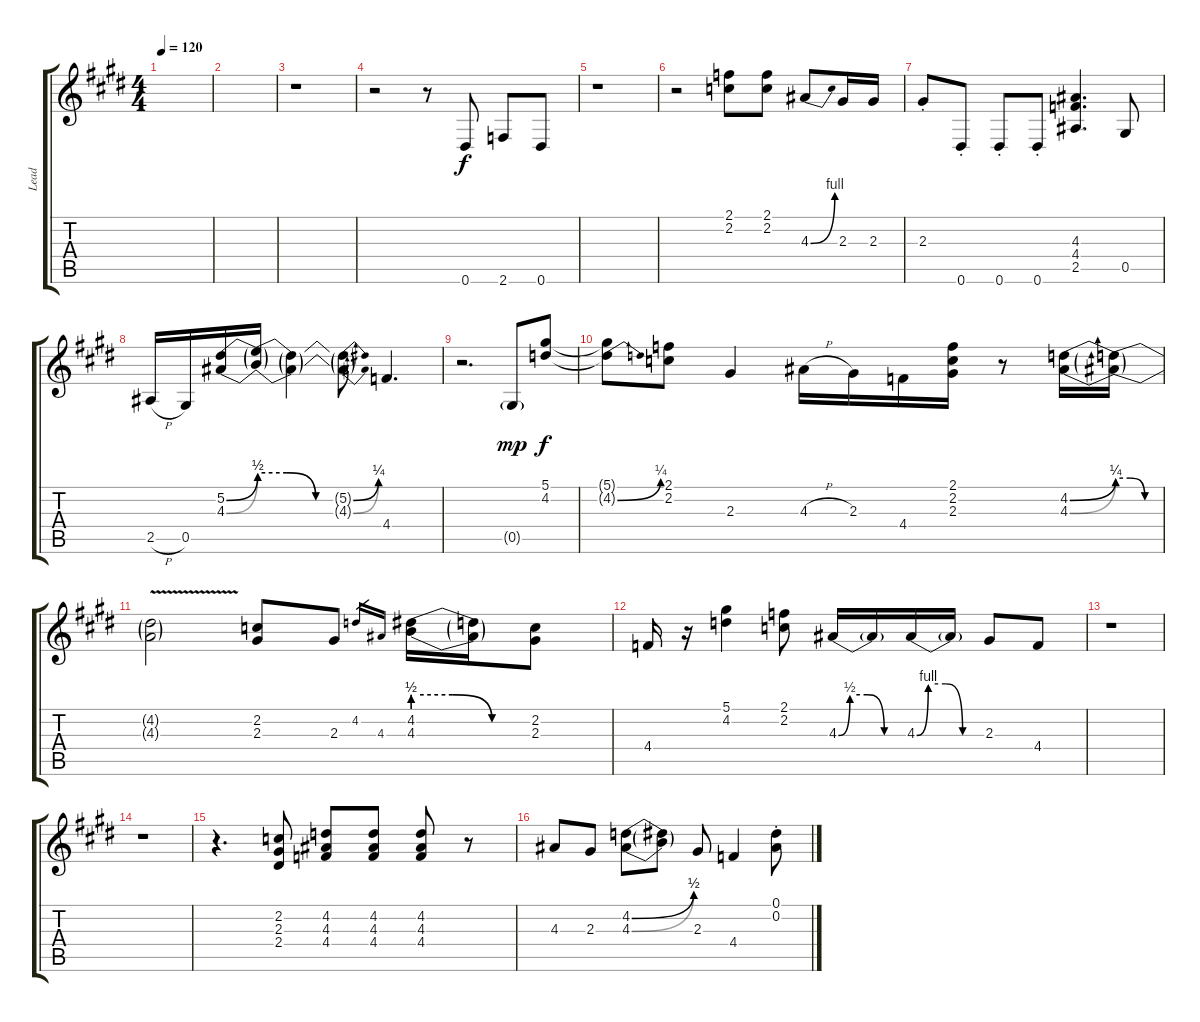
\track ("Lead" "Lead") {instrument distortionguitar}
\staff {score tabs}
\tuning (Eb4 Bb3 Gb3 Db3 Ab2 Eb2) {hide}
\ts (4 4)
\tempo 120
\clef g2
\ks e
|
|
r.1 |
\ks c#minor
r.2 r.8 0.6.8 2.6.8 0.6.8 |
r.1 |
\ks e
r.2 (2.1 2.2).8 (2.1 2.2).8 4.3{be (bend 0 0 60 4)}.8 2.3.16 2.3.16 |
\ks c#minor
2.3{st}.8 0.6{st}.8 0.6{st}.8 0.6{st}.8 (4.3 4.4 2.5).4{d} 0.5.8 |
2.5{h}.16 0.5.16 (5.2{be (bend 0 0 60 2)} 4.3{be (bend 0 0 60 2)}).16 (5.2{be (custom 0 2 20 2 40 0 60 0) t} 4.3{be (custom 0 2 20 2 40 0 60 0) t}).16 (5.2{t} 4.3{t}).4 (5.2{be (bend 0 0 60 1) t} 4.3{be (bend 0 0 60 1) t}).8 4.4.4{d} |
r.2{d} 0.5{g}.8{dy mp} (5.1 4.2).8{dy f} |
\ks e
(5.1{t} 4.2{be (bend 0 0 60 1) t}).8 (2.1 2.2).8 2.3.4 4.3{h}.16 2.3.16 4.4.16 (2.1 2.2 2.3).16 r.8 (4.2{be (bend 0 0 60 1)} 4.3{be (bend 0 0 60 1)}).16 (4.2{be (custom 0 1 20 1 40 0 60 0) t} 4.3{be (custom 0 1 20 1 40 0 60 0) t}).16 |
\ks c#minor
(4.2{v t} 4.3{v t}).2 (2.2 2.3).8 2.3.8 4.2.16{gr} 4.3.16{gr} (4.2{be (custom 0 2 20 2 40 0 60 0)} 4.3{be (custom 0 2 20 2 40 0 60 0)}).16 (4.2{t} 4.3{t}).16 (2.2 2.3).8 |
\ks e
4.4.16 r.16 (5.1 4.2).4 (2.1 2.2).8 4.3{be (custom 0 0 10 2 25 2 40 0 60 0)}.16 4.3{t}.16 4.3{be (custom 0 0 10 4 25 4 40 0 60 0)}.16 4.3{t}.16 2.3.8 4.4.8 |
\ks c#minor
r.1 |
\ks e
r.1 |
\ks c#minor
r.4{d} (2.2 2.3 2.4).8 (4.2 4.3 4.4).8 (4.2 4.3 4.4).8 (4.2 4.3 4.4).8 r.8 |
\ks e
4.3.8 2.3.8 (4.2{be (bend 0 0 60 2)} 4.3{be (bend 0 0 60 2)}).8 (4.2{t} 4.3{t}).8 2.3.8 4.4.4 (0.1{st} 0.2{st}).8
